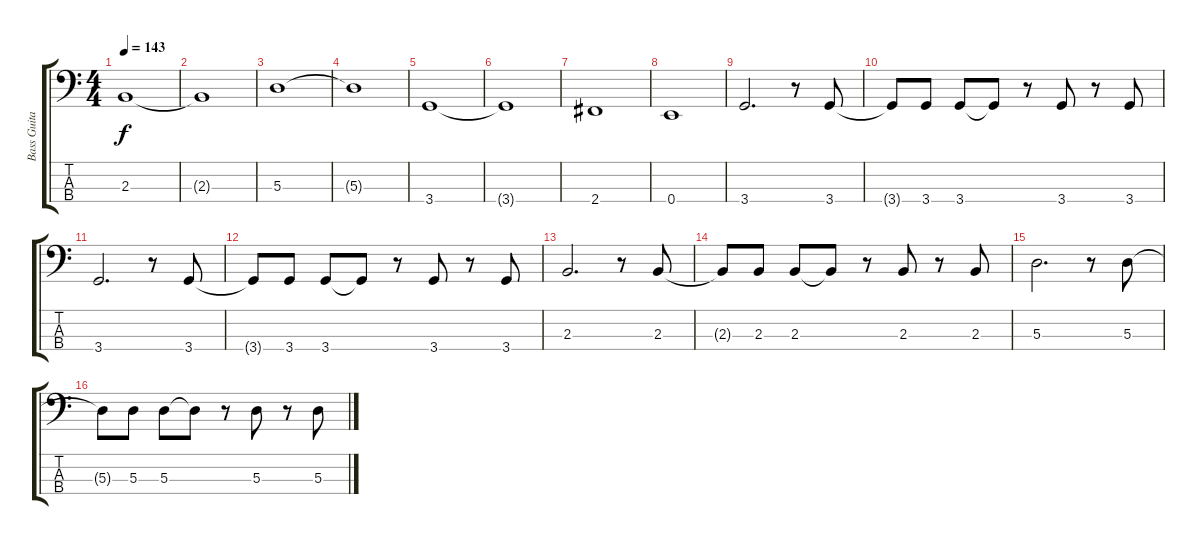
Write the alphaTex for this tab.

\track ("Bass Guitar" "Bass Guita") {instrument electricbassfinger}
\staff {score tabs}
\tuning (G2 D2 A1 E1) {hide}
\ts (4 4)
\tempo 143
\clef f4
\ks c
2.3.1{dy f} |
2.3{t}.1 |
5.3.1 |
5.3{t}.1 |
3.4.1 |
3.4{t}.1 |
2.4.1 |
0.4.1 |
3.4.2{d} r.8 3.4.8 |
3.4{t}.8 3.4.8 3.4.8 3.4{t}.8 r.8 3.4.8 r.8 3.4.8 |
3.4.2{d} r.8 3.4.8 |
3.4{t}.8 3.4.8 3.4.8 3.4{t}.8 r.8 3.4.8 r.8 3.4.8 |
2.3.2{d} r.8 2.3.8 |
2.3{t}.8 2.3.8 2.3.8 2.3{t}.8 r.8 2.3.8 r.8 2.3.8 |
5.3.2{d} r.8 5.3.8 |
5.3{t}.8 5.3.8 5.3.8 5.3{t}.8 r.8 5.3.8 r.8 5.3.8
